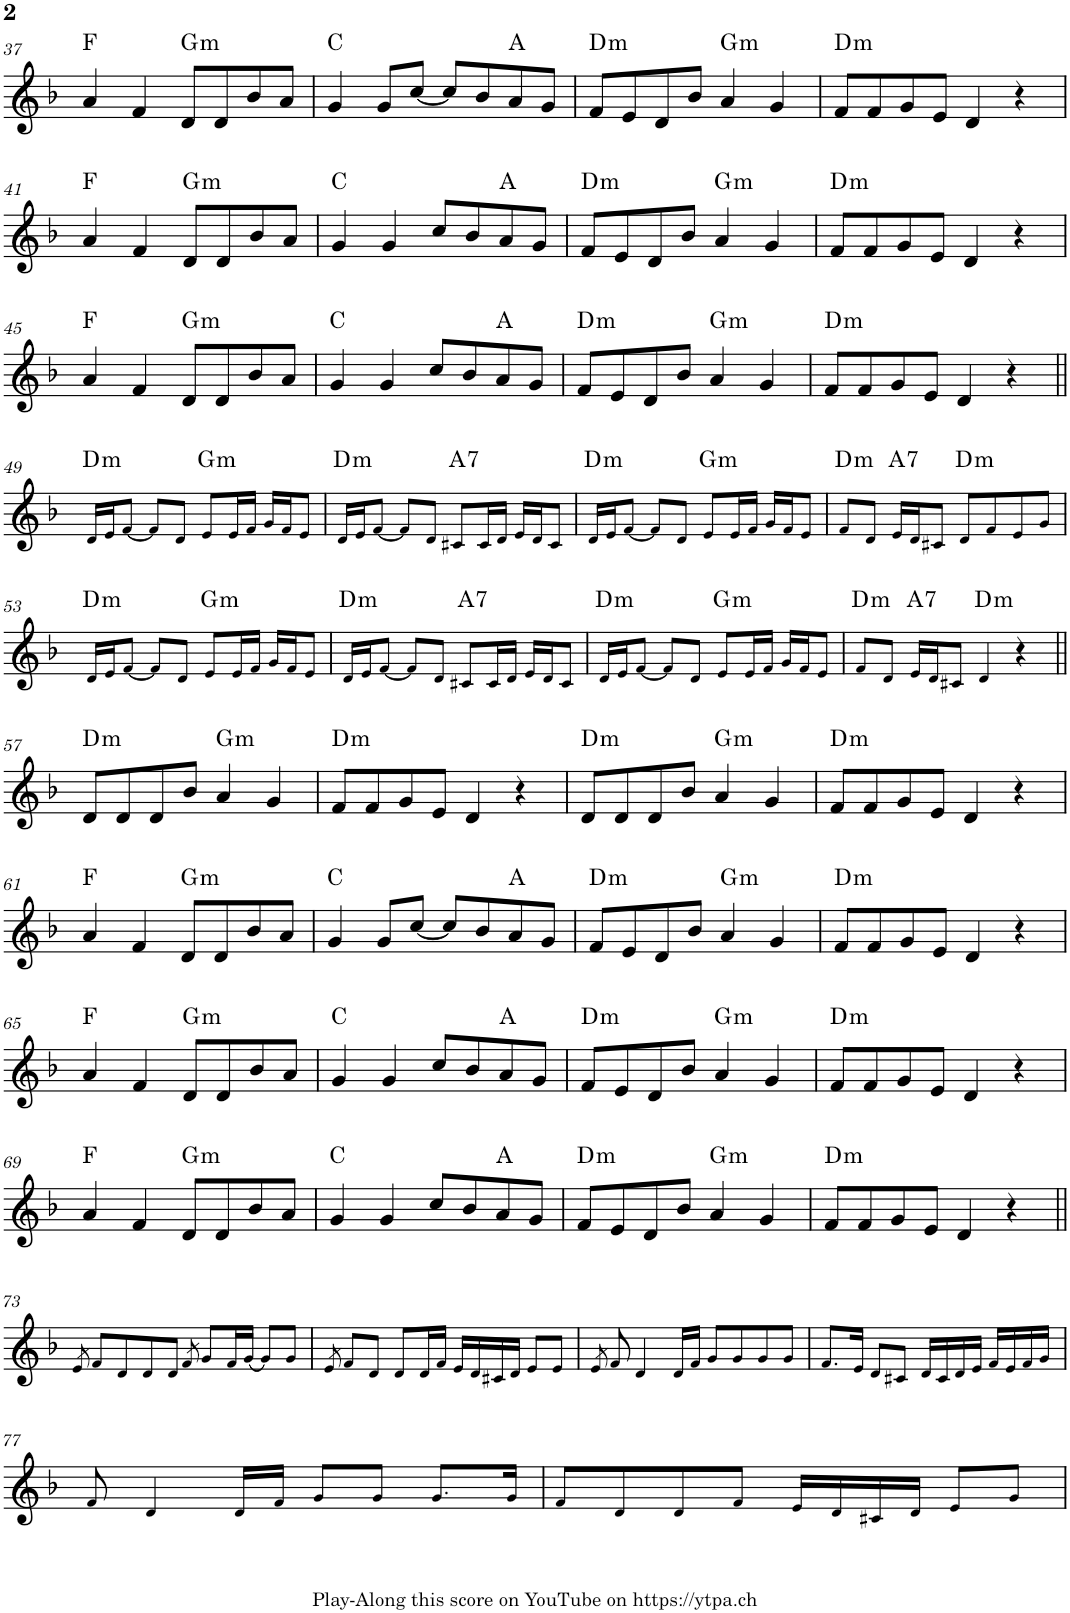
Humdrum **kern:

**kern	**harte
*part1	*part1
*staff1	*
*I"Piano	*
*I'Pno.	*
!!LO:PB:g=z
*clefG2	*
*k[b-]	*
*M4/4	*
=37	=37
4a/	F:maj
4f/	.
!	!LO:H:kt=m
8d/L	G:min
8d/	.
8b-/	.
8a/J	.
=38	=38
4g/	C:maj
8g/L	.
[8cc/J	.
8cc/L]	.
8b-/	.
8a/	A:maj
8g/J	.
=39	=39
!	!LO:H:kt=m
8f/L	D:min
8e/	.
8d/	.
8b-/J	.
!	!LO:H:kt=m
4a/	G:min
4g/	.
=40	=40
!	!LO:H:kt=m
8f/L	D:min
8f/	.
8g/	.
8e/J	.
4d/	.
4r	.
!!LO:LB:g=z
=41	=41
4a/	F:maj
4f/	.
!	!LO:H:kt=m
8d/L	G:min
8d/	.
8b-/	.
8a/J	.
=42	=42
4g/	C:maj
4g/	.
8cc/L	.
8b-/	.
8a/	A:maj
8g/J	.
=43	=43
!	!LO:H:kt=m
8f/L	D:min
8e/	.
8d/	.
8b-/J	.
!	!LO:H:kt=m
4a/	G:min
4g/	.
=44	=44
!	!LO:H:kt=m
8f/L	D:min
8f/	.
8g/	.
8e/J	.
4d/	.
4r	.
!!LO:LB:g=z
=45	=45
4a/	F:maj
4f/	.
!	!LO:H:kt=m
8d/L	G:min
8d/	.
8b-/	.
8a/J	.
=46	=46
4g/	C:maj
4g/	.
8cc/L	.
8b-/	.
8a/	A:maj
8g/J	.
=47	=47
!	!LO:H:kt=m
8f/L	D:min
8e/	.
8d/	.
8b-/J	.
!	!LO:H:kt=m
4a/	G:min
4g/	.
=48	=48
!	!LO:H:kt=m
8f/L	D:min
8f/	.
8g/	.
8e/J	.
4d/	.
4r	.
!!LO:LB:g=z
=49||	=49||
!	!LO:H:kt=m
16d!/LL	D:min
16e!/J	.
[8f!/J	.
8f!/L]	.
8d!/J	.
!	!LO:H:kt=m
8e!/L	G:min
16e!/L	.
16f!/JJ	.
16g!/LL	.
16f!/J	.
8e!/J	.
=50	=50
!	!LO:H:kt=m
16d!/LL	D:min
16e!/J	.
[8f!/J	.
8f!/L]	.
8d!/J	.
!	!LO:H:kt=7
8c#X!/L	A:7
16c#!/L	.
16d!/JJ	.
16e!/LL	.
16d!/J	.
8c#!/J	.
=51	=51
!	!LO:H:kt=m
16d!/LL	D:min
16e!/J	.
[8f!/J	.
8f!/L]	.
8d!/J	.
!	!LO:H:kt=m
8e!/L	G:min
16e!/L	.
16f!/JJ	.
16g!/LL	.
16f!/J	.
8e!/J	.
=52	=52
!	!LO:H:kt=m
8f!/L	D:min
8d!/J	.
!	!LO:H:kt=7
16e!/LL	A:7
16d!/J	.
8c#X!/J	.
!	!LO:H:kt=m
8d!/L	D:min
8f!/	.
8e!/	.
8g!/J	.
!!LO:LB:g=z
=53	=53
!	!LO:H:kt=m
16d!/LL	D:min
16e!/J	.
[8f!/J	.
8f!/L]	.
8d!/J	.
!	!LO:H:kt=m
8e!/L	G:min
16e!/L	.
16f!/JJ	.
16g!/LL	.
16f!/J	.
8e!/J	.
=54	=54
!	!LO:H:kt=m
16d!/LL	D:min
16e!/J	.
[8f!/J	.
8f!/L]	.
8d!/J	.
!	!LO:H:kt=7
8c#X!/L	A:7
16c#!/L	.
16d!/JJ	.
16e!/LL	.
16d!/J	.
8c#!/J	.
=55	=55
!	!LO:H:kt=m
16d!/LL	D:min
16e!/J	.
[8f!/J	.
8f!/L]	.
8d!/J	.
!	!LO:H:kt=m
8e!/L	G:min
16e!/L	.
16f!/JJ	.
16g!/LL	.
16f!/J	.
8e!/J	.
=56	=56
!	!LO:H:kt=m
8f!/L	D:min
8d!/J	.
!	!LO:H:kt=7
16e!/LL	A:7
16d!/J	.
8c#X!/J	.
!	!LO:H:kt=m
4d!/	D:min
4r	.
!!LO:LB:g=z
=57||	=57||
!	!LO:H:kt=m
8d/L	D:min
8d/	.
8d/	.
8b-/J	.
!	!LO:H:kt=m
4a/	G:min
4g/	.
=58	=58
!	!LO:H:kt=m
8f/L	D:min
8f/	.
8g/	.
8e/J	.
4d/	.
4r	.
=59	=59
!	!LO:H:kt=m
8d/L	D:min
8d/	.
8d/	.
8b-/J	.
!	!LO:H:kt=m
4a/	G:min
4g/	.
=60	=60
!	!LO:H:kt=m
8f/L	D:min
8f/	.
8g/	.
8e/J	.
4d/	.
4r	.
!!LO:LB:g=z
=61	=61
4a/	F:maj
4f/	.
!	!LO:H:kt=m
8d/L	G:min
8d/	.
8b-/	.
8a/J	.
=62	=62
4g/	C:maj
8g/L	.
[8cc/J	.
8cc/L]	.
8b-/	.
8a/	A:maj
8g/J	.
=63	=63
!	!LO:H:kt=m
8f/L	D:min
8e/	.
8d/	.
8b-/J	.
!	!LO:H:kt=m
4a/	G:min
4g/	.
=64	=64
!	!LO:H:kt=m
8f/L	D:min
8f/	.
8g/	.
8e/J	.
4d/	.
4r	.
!!LO:LB:g=z
=65	=65
4a/	F:maj
4f/	.
!	!LO:H:kt=m
8d/L	G:min
8d/	.
8b-/	.
8a/J	.
=66	=66
4g/	C:maj
4g/	.
8cc/L	.
8b-/	.
8a/	A:maj
8g/J	.
=67	=67
!	!LO:H:kt=m
8f/L	D:min
8e/	.
8d/	.
8b-/J	.
!	!LO:H:kt=m
4a/	G:min
4g/	.
=68	=68
!	!LO:H:kt=m
8f/L	D:min
8f/	.
8g/	.
8e/J	.
4d/	.
4r	.
!!LO:LB:g=z
=69	=69
4a/	F:maj
4f/	.
!	!LO:H:kt=m
8d/L	G:min
8d/	.
8b-/	.
8a/J	.
=70	=70
4g/	C:maj
4g/	.
8cc/L	.
8b-/	.
8a/	A:maj
8g/J	.
=71	=71
!	!LO:H:kt=m
8f/L	D:min
8e/	.
8d/	.
8b-/J	.
!	!LO:H:kt=m
4a/	G:min
4g/	.
=72	=72
!	!LO:H:kt=m
8f/L	D:min
8f/	.
8g/	.
8e/J	.
4d/	.
4r	.
!!LO:LB:g=z
=73||	=73||
8qe/	.
8f!/L	.
8d!/	.
8d!/	.
8d!/J	.
8qf/	.
8g!/L	.
16f!/L	.
[16g!/JJ	.
8g!/L]	.
8g!/J	.
=74	=74
8qe/	.
8f!/L	.
8d!/J	.
8d!/L	.
16d!/L	.
16f!/JJ	.
16e!/LL	.
16d!/	.
16c#X!/	.
16d!/JJ	.
8e!/L	.
8e!/J	.
=75	=75
8qe/	.
8f!/	.
4d!/	.
16d!/LL	.
16f!/JJ	.
8g!/L	.
8g!/	.
8g!/	.
8g!/J	.
=76	=76
8.f!/L	.
16e!/Jk	.
8d!/L	.
8c#X!/J	.
16d!/LL	.
16c#!/	.
16d!/	.
16e!/JJ	.
16f!/LL	.
16e!/	.
16f!/	.
16g!/JJ	.
!!LO:LB:g=z
=77	=77
8f!/	.
4d!/	.
16d!/LL	.
16f!/JJ	.
8g!/L	.
8g!/J	.
8.g!/L	.
16g!/Jk	.
=78	=78
8f!/L	.
8d!/	.
8d!/	.
8f!/J	.
16e!/LL	.
16d!/	.
16c#X!/	.
16d!/JJ	.
8e!/L	.
8g!/J	.
=	=
*-	*-
